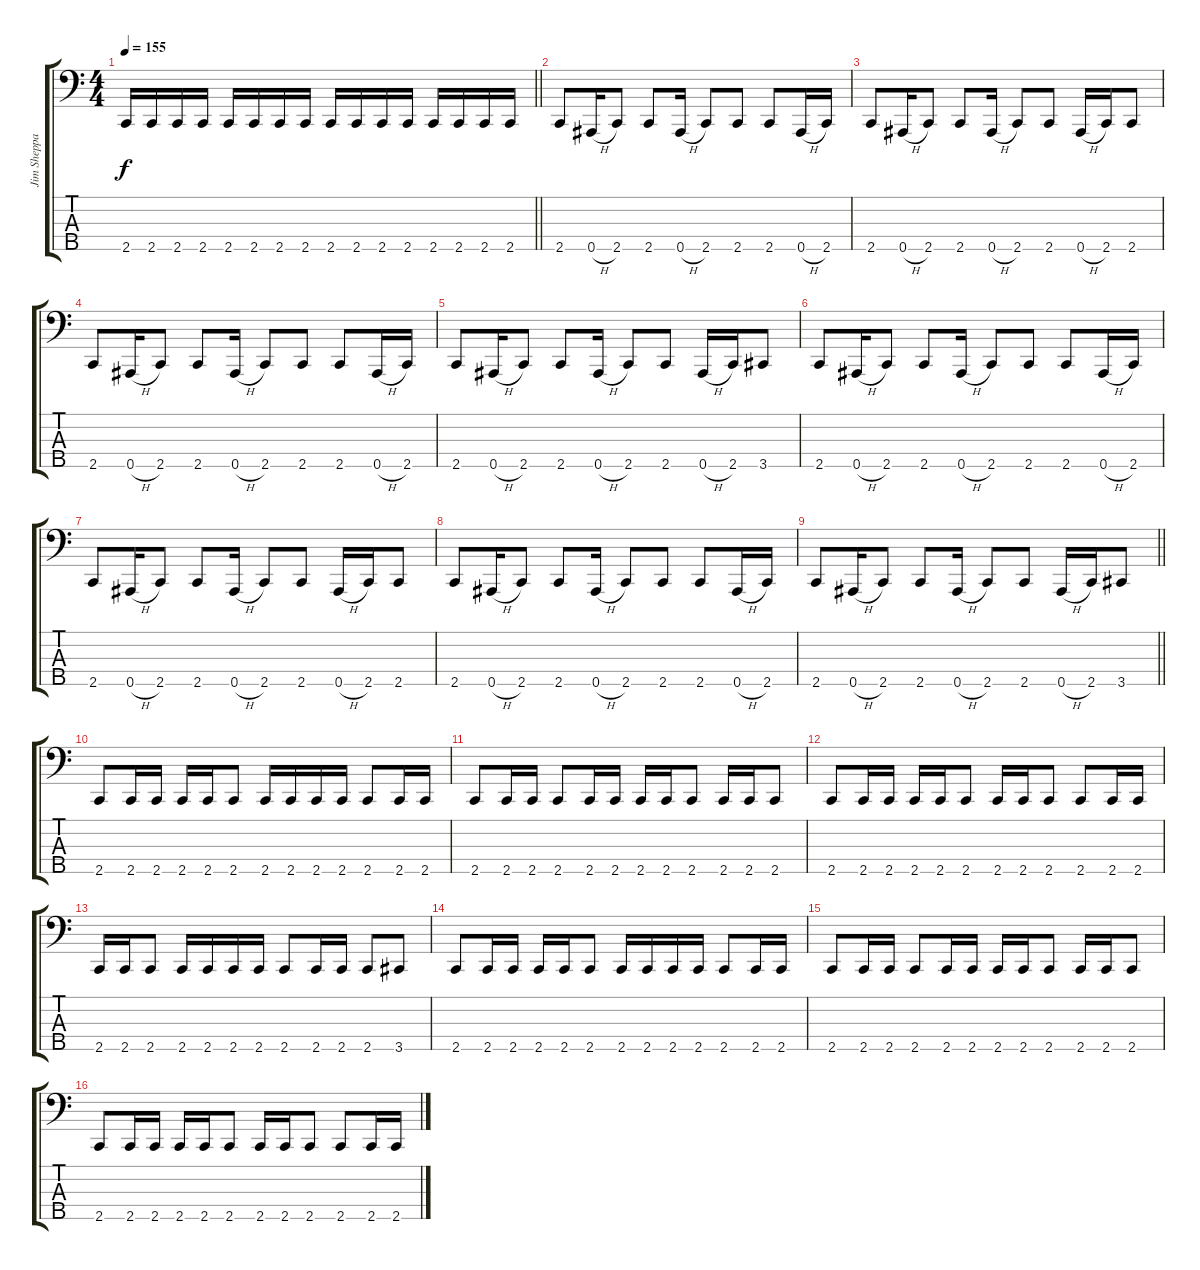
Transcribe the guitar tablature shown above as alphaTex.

\track ("Jim Sheppard" "Jim Sheppa") {instrument electricbassfinger}
\staff {score tabs}
\tuning (Gb2 Db2 Ab1 Eb1 Bb0) {hide}
\ts (4 4)
\tempo 155
\clef f4
\barLineRight lightlight
\ks c
2.5.16{dy f} 2.5.16 2.5.16 2.5.16 2.5.16 2.5.16 2.5.16 2.5.16 2.5.16 2.5.16 2.5.16 2.5.16 2.5.16 2.5.16 2.5.16 2.5.16 |
2.5.8 0.5{h}.16 2.5.8 2.5.8 0.5{h}.16 2.5.8 2.5.8 2.5.8 0.5{h}.16 2.5.16 |
2.5.8 0.5{h}.16 2.5.8 2.5.8 0.5{h}.16 2.5.8 2.5.8 0.5{h}.16 2.5.16 2.5.8 |
2.5.8 0.5{h}.16 2.5.8 2.5.8 0.5{h}.16 2.5.8 2.5.8 2.5.8 0.5{h}.16 2.5.16 |
2.5.8 0.5{h}.16 2.5.8 2.5.8 0.5{h}.16 2.5.8 2.5.8 0.5{h}.16 2.5.16 3.5.8 |
2.5.8 0.5{h}.16 2.5.8 2.5.8 0.5{h}.16 2.5.8 2.5.8 2.5.8 0.5{h}.16 2.5.16 |
2.5.8 0.5{h}.16 2.5.8 2.5.8 0.5{h}.16 2.5.8 2.5.8 0.5{h}.16 2.5.16 2.5.8 |
2.5.8 0.5{h}.16 2.5.8 2.5.8 0.5{h}.16 2.5.8 2.5.8 2.5.8 0.5{h}.16 2.5.16 |
\barLineRight lightlight
2.5.8 0.5{h}.16 2.5.8 2.5.8 0.5{h}.16 2.5.8 2.5.8 0.5{h}.16 2.5.16 3.5.8 |
2.5.8 2.5.16 2.5.16 2.5.16 2.5.16 2.5.8 2.5.16 2.5.16 2.5.16 2.5.16 2.5.8 2.5.16 2.5.16 |
2.5.8 2.5.16 2.5.16 2.5.8 2.5.16 2.5.16 2.5.16 2.5.16 2.5.8 2.5.16 2.5.16 2.5.8 |
2.5.8 2.5.16 2.5.16 2.5.16 2.5.16 2.5.8 2.5.16 2.5.16 2.5.8 2.5.8 2.5.16 2.5.16 |
2.5.16 2.5.16 2.5.8 2.5.16 2.5.16 2.5.16 2.5.16 2.5.8 2.5.16 2.5.16 2.5.8 3.5.8 |
2.5.8 2.5.16 2.5.16 2.5.16 2.5.16 2.5.8 2.5.16 2.5.16 2.5.16 2.5.16 2.5.8 2.5.16 2.5.16 |
2.5.8 2.5.16 2.5.16 2.5.8 2.5.16 2.5.16 2.5.16 2.5.16 2.5.8 2.5.16 2.5.16 2.5.8 |
2.5.8 2.5.16 2.5.16 2.5.16 2.5.16 2.5.8 2.5.16 2.5.16 2.5.8 2.5.8 2.5.16 2.5.16
